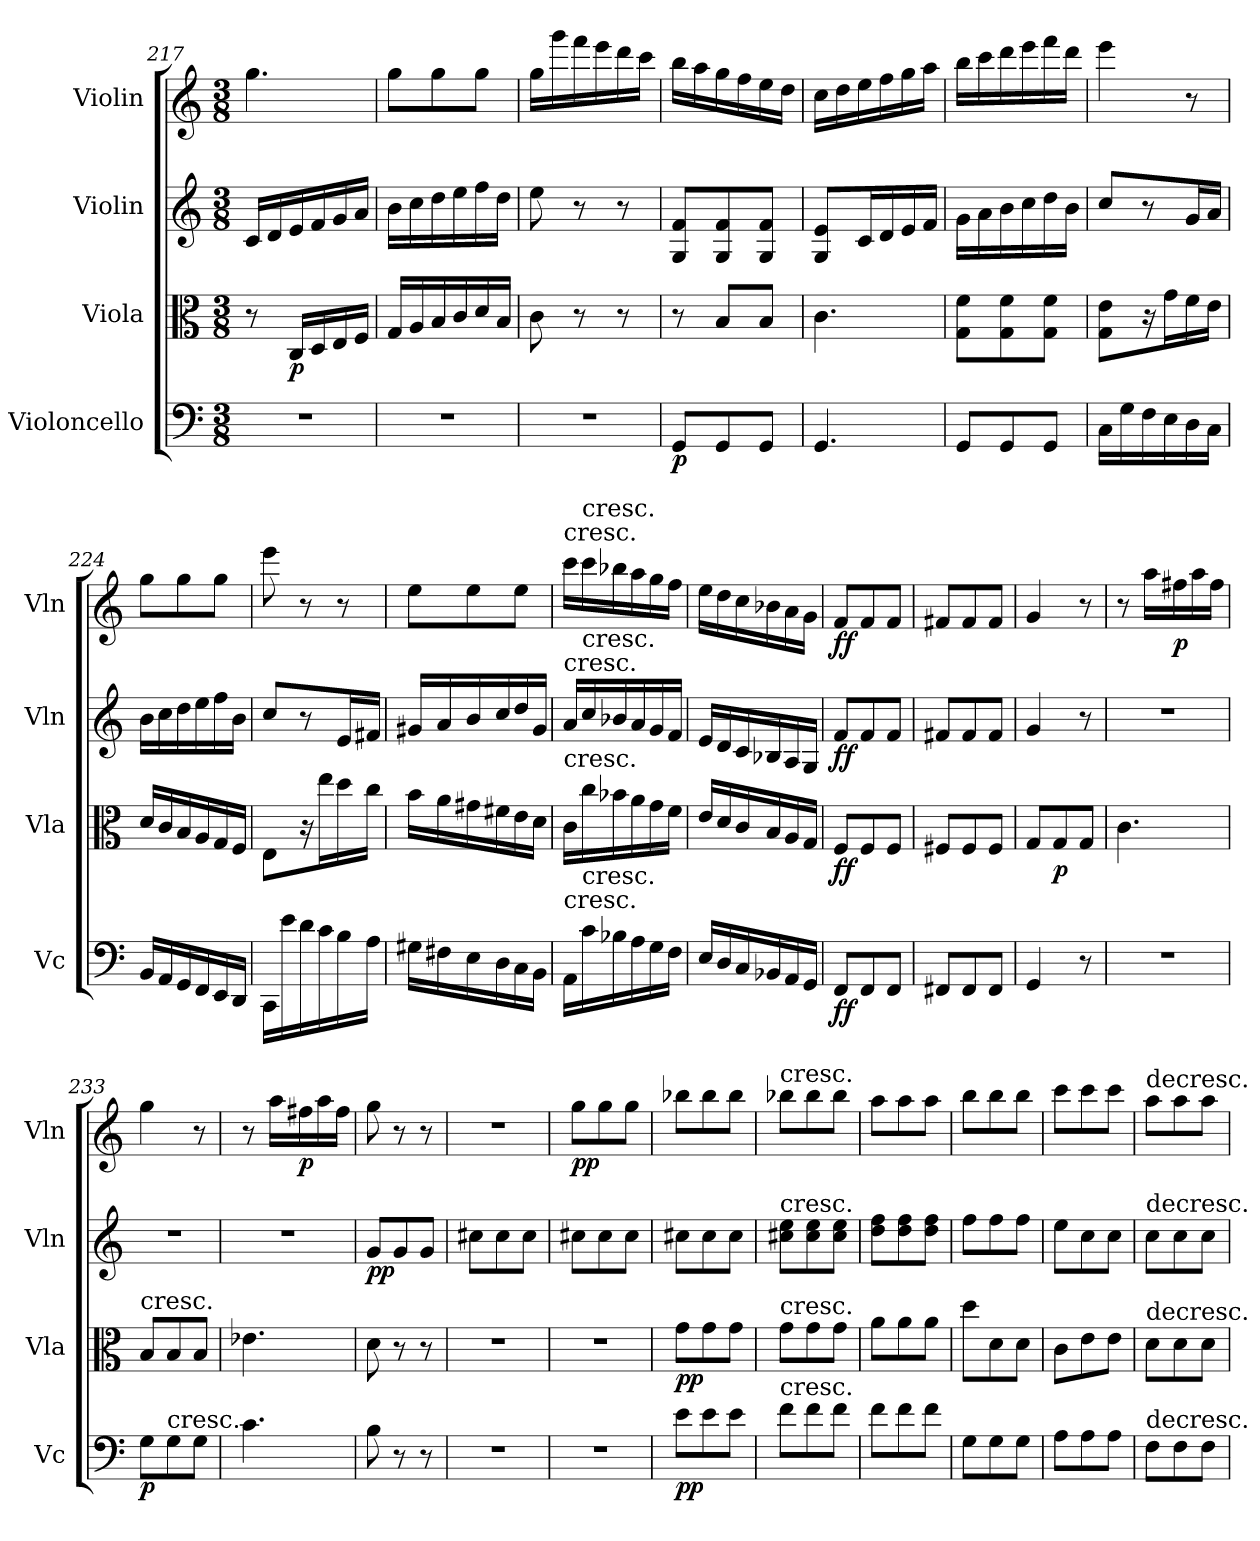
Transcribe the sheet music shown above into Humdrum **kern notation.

**kern	**dynam	**kern	**dynam	**kern	**dynam	**kern	**dynam
*part4	*part4	*part3	*part3	*part2	*part2	*part1	*part1
*staff4	*staff4	*staff3	*staff3	*staff2	*staff2	*staff1	*staff1
*I"Violoncello	*	*I"Viola	*	*I"Violin	*	*I"Violin	*
*I'Vc	*	*I'Vla	*	*I'Vln	*	*I'Vln	*
*clefF4	*	*clefC3	*	*clefG2	*	*clefG2	*
*k[]	*	*k[]	*	*k[]	*	*k[]	*
*C:	*	*C:	*	*C:	*	*C:	*
*M3/8	*	*M3/8	*	*M3/8	*	*M3/8	*
=217	=217	=217	=217	=217	=217	=217	=217
4.r	.	8r	.	16c/LL	.	4.gg\	.
.	.	.	.	16d/	.	.	.
.	.	16C/LL	p	16e/	.	.	.
.	.	16D/	.	16f/	.	.	.
.	.	16E/	.	16g/	.	.	.
.	.	16F/JJ	.	16a/JJ	.	.	.
=218	=218	=218	=218	=218	=218	=218	=218
4.r	.	16G/LL	.	16b\LL	.	8gg\L	.
.	.	16A/	.	16cc\	.	.	.
.	.	16B/	.	16dd\	.	8gg\	.
.	.	16c/	.	16ee\	.	.	.
.	.	16d/	.	16ff\	.	8gg\J	.
.	.	16B/JJ	.	16dd\JJ	.	.	.
=219	=219	=219	=219	=219	=219	=219	=219
4.r	.	8c\	.	8ee\	.	16gg\LL	.
.	.	.	.	.	.	16ggg\	.
.	.	8r	.	8r	.	16fff\	.
.	.	.	.	.	.	16eee\	.
.	.	8r	.	8r	.	16ddd\	.
.	.	.	.	.	.	16ccc\JJ	.
=220	=220	=220	=220	=220	=220	=220	=220
8GG/L	p	8r	.	8G/ 8f/L	.	16bb\LL	.
.	.	.	.	.	.	16aa\	.
8GG/	.	8B/L	.	8G/ 8f/	.	16gg\	.
.	.	.	.	.	.	16ff\	.
8GG/J	.	8B/J	.	8G/ 8f/J	.	16ee\	.
.	.	.	.	.	.	16dd\JJ	.
=221	=221	=221	=221	=221	=221	=221	=221
4.GG/	.	4.c\	.	8G/ 8e/L	.	16cc\LL	.
.	.	.	.	.	.	16dd\	.
.	.	.	.	16c/L	.	16ee\	.
.	.	.	.	16d/	.	16ff\	.
.	.	.	.	16e/	.	16gg\	.
.	.	.	.	16f/JJ	.	16aa\JJ	.
=222	=222	=222	=222	=222	=222	=222	=222
8GG/L	.	8G\ 8f\L	.	16g\LL	.	16bb\LL	.
.	.	.	.	16a\	.	16ccc\	.
8GG/	.	8G\ 8f\	.	16b\	.	16ddd\	.
.	.	.	.	16cc\	.	16eee\	.
8GG/J	.	8G\ 8f\J	.	16dd\	.	16fff\	.
.	.	.	.	16b\JJ	.	16ddd\JJ	.
=223	=223	=223	=223	=223	=223	=223	=223
16C\LL	.	8G\ 8e\L	.	8cc/L	.	4eee\	.
16G\	.	.	.	.	.	.	.
16F\	.	16r	.	8r	.	.	.
16E\	.	16g\L	.	.	.	.	.
16D\	.	16f\	.	16g/L	.	8r	.
16C\JJ	.	16e\JJ	.	16a/JJ	.	.	.
=224	=224	=224	=224	=224	=224	=224	=224
16BB/LL	.	16d/LL	.	16b\LL	.	8gg\L	.
16AA/	.	16c/	.	16cc\	.	.	.
16GG/	.	16B/	.	16dd\	.	8gg\	.
16FF/	.	16A/	.	16ee\	.	.	.
16EE/	.	16G/	.	16ff\	.	8gg\J	.
16DD/JJ	.	16F/JJ	.	16b\JJ	.	.	.
=225	=225	=225	=225	=225	=225	=225	=225
16CC\LL	.	8E\L	.	8cc/L	.	8eee\	.
16e\	.	.	.	.	.	.	.
16d\	.	16r	.	8r	.	8r	.
16c\	.	16ee\L	.	.	.	.	.
16B\	.	16dd\	.	16e/L	.	8r	.
16A\JJ	.	16cc\JJ	.	16f#X/JJ	.	.	.
=226	=226	=226	=226	=226	=226	=226	=226
16G#X\LL	.	16b\LL	.	16g#X/LL	.	8ee\L	.
16F#X\	.	16a\	.	16a/	.	.	.
16E\	.	16g#X\	.	16b/	.	8ee\	.
16D\	.	16f#X\	.	16cc/	.	.	.
16C\	.	16e\	.	16dd/	.	8ee\J	.
16BB\JJ	.	16d\JJ	.	16g#/JJ	.	.	.
=227	=227	=227	=227	=227	=227	=227	=227
!	!	!	!	!	!	!LO:TX:t=cresc.	!
!	!	!	!	!LO:TX:t=cresc.	!	!	!
!	!	!LO:TX:t=cresc.	!	!	!	!	!
!LO:TX:t=cresc.	!	!	!	!	!	!	!
16AA\LL	.	16c\LL	.	16a/LL	.	16ccc\LL	.
!	!	!	!	!	!	!LO:TX:t=cresc.	!
!	!	!	!	!LO:TX:t=cresc.	!	!	!
!LO:TX:t=cresc.	!	!	!	!	!	!	!
16c\	.	16cc\	.	16cc/	.	16ccc\	.
16B-X\	.	16b-X\	.	16b-X/	.	16bb-X\	.
16A\	.	16a\	.	16a/	.	16aa\	.
16G\	.	16g\	.	16g/	.	16gg\	.
16F\JJ	.	16f\JJ	.	16f/JJ	.	16ff\JJ	.
=228	=228	=228	=228	=228	=228	=228	=228
16E/LL	.	16e/LL	.	16e/LL	.	16ee\LL	.
16D/	.	16d/	.	16d/	.	16dd\	.
16C/	.	16c/	.	16c/	.	16cc\	.
16BB-X/	.	16B/	.	16B-X/	.	16b-X\	.
16AA/	.	16A/	.	16A/	.	16a\	.
16GG/JJ	.	16G/JJ	.	16G/JJ	.	16g\JJ	.
=229	=229	=229	=229	=229	=229	=229	=229
8FF/L	ff	8F/L	ff	8f/L	ff	8f/L	ff
8FF/	.	8F/	.	8f/	.	8f/	.
8FF/J	.	8F/J	.	8f/J	.	8f/J	.
=230	=230	=230	=230	=230	=230	=230	=230
8FF#X/L	.	8F#X/L	.	8f#X/L	.	8f#X/L	.
8FF#/	.	8F#/	.	8f#/	.	8f#/	.
8FF#/J	.	8F#/J	.	8f#/J	.	8f#/J	.
=231	=231	=231	=231	=231	=231	=231	=231
4GG/	.	8G/L	.	4g/	.	4g/	.
.	.	8G/	p	.	.	.	.
8r	.	8G/J	.	8r	.	8r	.
=232	=232	=232	=232	=232	=232	=232	=232
4.r	.	4.c\	.	4.r	.	8r	.
.	.	.	.	.	.	16aa\LL	.
.	.	.	.	.	.	16ff#X\	p
.	.	.	.	.	.	16aa\	.
.	.	.	.	.	.	16ff#\JJ	.
=233	=233	=233	=233	=233	=233	=233	=233
!	!	!LO:TX:t=cresc.	!	!	!	!	!
8G\L	p	8B/L	.	4.r	.	4gg\	.
!LO:TX:t=cresc.	!	!	!	!	!	!	!
8G\	.	8B/	.	.	.	.	.
8G\J	.	8B/J	.	.	.	8r	.
=234	=234	=234	=234	=234	=234	=234	=234
4.c\	.	4.e-X\	.	4.r	.	8r	.
.	.	.	.	.	.	16aa\LL	.
.	.	.	.	.	.	16ff#X\	p
.	.	.	.	.	.	16aa\	.
.	.	.	.	.	.	16ff#\JJ	.
=235	=235	=235	=235	=235	=235	=235	=235
8B\	.	8d\	.	8g/L	pp	8gg\	.
8r	.	8r	.	8g/	.	8r	.
8r	.	8r	.	8g/J	.	8r	.
=236	=236	=236	=236	=236	=236	=236	=236
4.r	.	4.r	.	8cc#X\L	.	4.r	.
.	.	.	.	8cc#\	.	.	.
.	.	.	.	8cc#\J	.	.	.
=237	=237	=237	=237	=237	=237	=237	=237
4.r	.	4.r	.	8cc#X\L	.	8gg\L	pp
.	.	.	.	8cc#\	.	8gg\	.
.	.	.	.	8cc#\J	.	8gg\J	.
=238	=238	=238	=238	=238	=238	=238	=238
8e\L	pp	8g\L	pp	8cc#X\L	.	8bb-X\L	.
8e\	.	8g\	.	8cc#\	.	8bb-\	.
8e\J	.	8g\J	.	8cc#\J	.	8bb-\J	.
=239	=239	=239	=239	=239	=239	=239	=239
!	!	!	!	!	!	!LO:TX:t=cresc.	!
!	!	!	!	!LO:TX:t=cresc.	!	!	!
!	!	!LO:TX:t=cresc.	!	!	!	!	!
!LO:TX:t=cresc.	!	!	!	!	!	!	!
8f\L	.	8g\L	.	8cc#X\ 8ee\L	.	8bb-X\L	.
8f\	.	8g\	.	8cc#\ 8ee\	.	8bb-\	.
8f\J	.	8g\J	.	8cc#\ 8ee\J	.	8bb-\J	.
=240	=240	=240	=240	=240	=240	=240	=240
8f\L	.	8a\L	.	8dd\ 8ff\L	.	8aa\L	.
8f\	.	8a\	.	8dd\ 8ff\	.	8aa\	.
8f\J	.	8a\J	.	8dd\ 8ff\J	.	8aa\J	.
=241	=241	=241	=241	=241	=241	=241	=241
8G\L	.	8dd\L	.	8ff\L	.	8bb\L	.
8G\	.	8d\	.	8ff\	.	8bb\	.
8G\J	.	8d\J	.	8ff\J	.	8bb\J	.
=242	=242	=242	=242	=242	=242	=242	=242
8A\L	.	8c\L	.	8ee\L	.	8ccc\L	.
8A\	.	8e\	.	8cc\	.	8ccc\	.
8A\J	.	8e\J	.	8cc\J	.	8ccc\J	.
=243	=243	=243	=243	=243	=243	=243	=243
!	!	!	!	!	!	!LO:TX:t=decresc.	!
!	!	!	!	!LO:TX:t=decresc.	!	!	!
!	!	!LO:TX:t=decresc.	!	!	!	!	!
!LO:TX:t=decresc.	!	!	!	!	!	!	!
8F\L	.	8d\L	.	8cc\L	.	8aa\L	.
8F\	.	8d\	.	8cc\	.	8aa\	.
8F\J	.	8d\J	.	8cc\J	.	8aa\J	.
=	=	=	=	=	=	=	=
*-	*-	*-	*-	*-	*-	*-	*-
